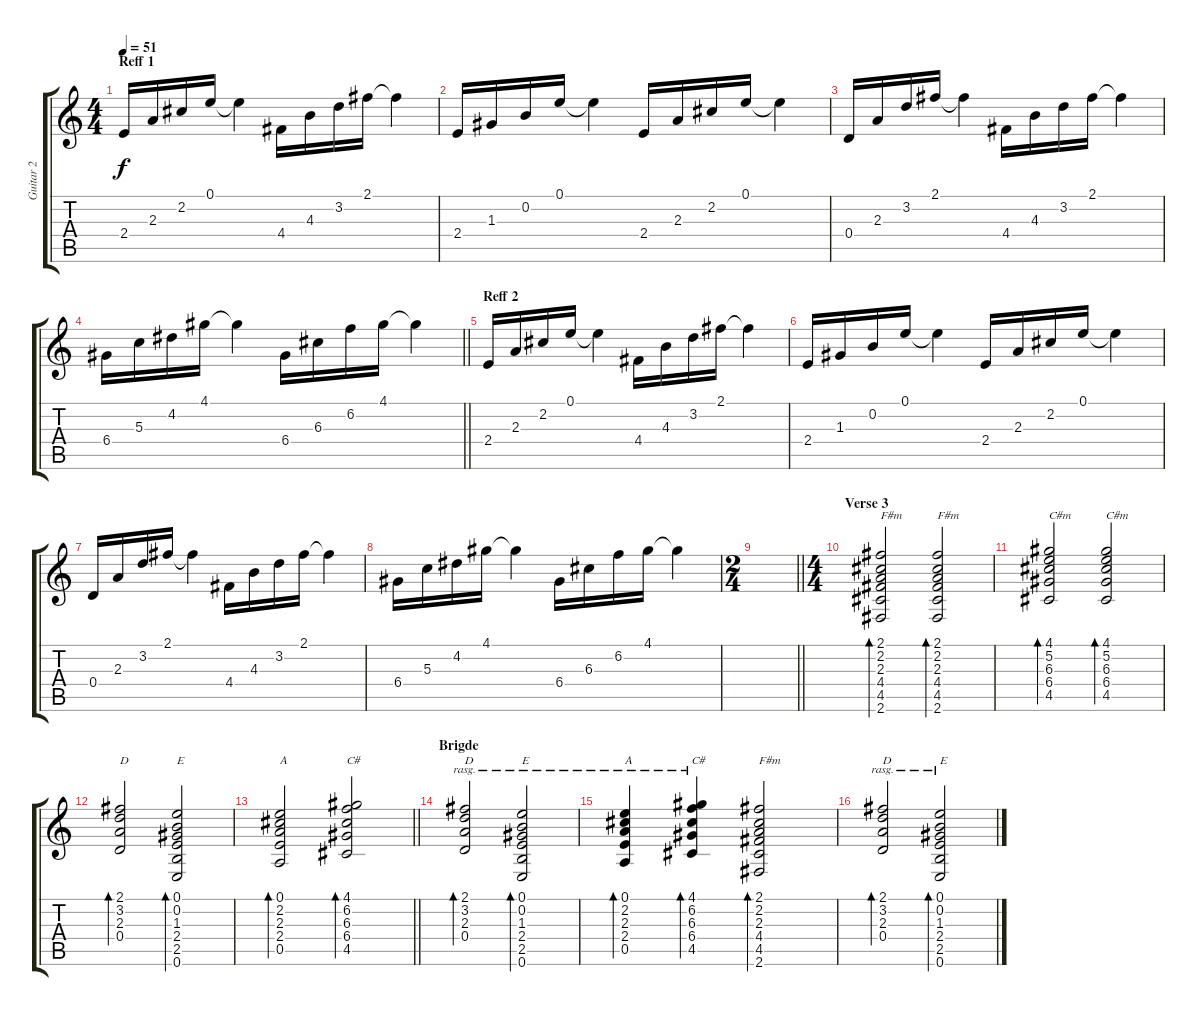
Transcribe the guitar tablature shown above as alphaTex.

\track ("Guitar 2" "Guitar 2") {instrument electricguitarclean}
\staff {score tabs}
\tuning (E4 B3 G3 D3 A2 E2) {hide}
\ts (4 4)
\section ("" "Reff 1")
\tempo 51
\clef g2
\ks c
2.4.16{dy f} 2.3.16 2.2.16 0.1.16 0.1{t}.4 4.4.16 4.3.16 3.2.16 2.1.16 2.1{t}.4 |
2.4.16 1.3.16 0.2.16 0.1.16 0.1{t}.4 2.4.16 2.3.16 2.2.16 0.1.16 0.1{t}.4 |
0.4.16 2.3.16 3.2.16 2.1.16 2.1{t}.4 4.4.16 4.3.16 3.2.16 2.1.16 2.1{t}.4 |
\barLineRight lightlight
6.4.16 5.3.16 4.2.16 4.1.16 4.1{t}.4 6.4.16 6.3.16 6.2.16 4.1.16 4.1{t}.4 |
\section ("" "Reff 2")
2.4.16 2.3.16 2.2.16 0.1.16 0.1{t}.4 4.4.16 4.3.16 3.2.16 2.1.16 2.1{t}.4 |
2.4.16 1.3.16 0.2.16 0.1.16 0.1{t}.4 2.4.16 2.3.16 2.2.16 0.1.16 0.1{t}.4 |
0.4.16 2.3.16 3.2.16 2.1.16 2.1{t}.4 4.4.16 4.3.16 3.2.16 2.1.16 2.1{t}.4 |
6.4.16 5.3.16 4.2.16 4.1.16 4.1{t}.4 6.4.16 6.3.16 6.2.16 4.1.16 4.1{t}.4 |
\ts (2 4)
\barLineRight lightlight
|
\ts (4 4)
\section ("" "Verse 3")
(2.1 2.2 2.3 4.4 4.5 2.6).2{bd 30 txt "F#m"} (2.1 2.2 2.3 4.4 4.5 2.6).2{bd 30 txt "F#m"} |
(4.1 5.2 6.3 6.4 4.5).2{bd 30 txt "C#m"} (4.1 5.2 6.3 6.4 4.5).2{bd 30 txt "C#m"} |
(2.1 3.2 2.3 0.4).2{bd 30 txt "D"} (0.1 0.2 1.3 2.4 2.5 0.6).2{bd 30 txt "E"} |
\barLineRight lightlight
(0.1 2.2 2.3 2.4 0.5).2{bd 30 txt "A"} (4.1 6.2 6.3 6.4 4.5).2{bd 30 txt "C#"} |
\section ("" "Brigde")
(2.1 3.2 2.3 0.4).2{bd 60 rasg ii txt "D" volume 11 balance 13} (0.1 0.2 1.3 2.4 2.5 0.6).2{bd 60 rasg ii txt "E"} |
(0.1 2.2 2.3 2.4 0.5).4{bd 60 rasg ii txt "A"} (4.1 6.2 6.3 6.4 4.5).4{bd 60 rasg ii txt "C#"} (2.1 2.2 2.3 4.4 4.5 2.6).2{bd 30 txt "F#m"} |
(2.1 3.2 2.3 0.4).2{bd 60 rasg ii txt "D"} (0.1 0.2 1.3 2.4 2.5 0.6).2{bd 60 rasg ii txt "E"}
